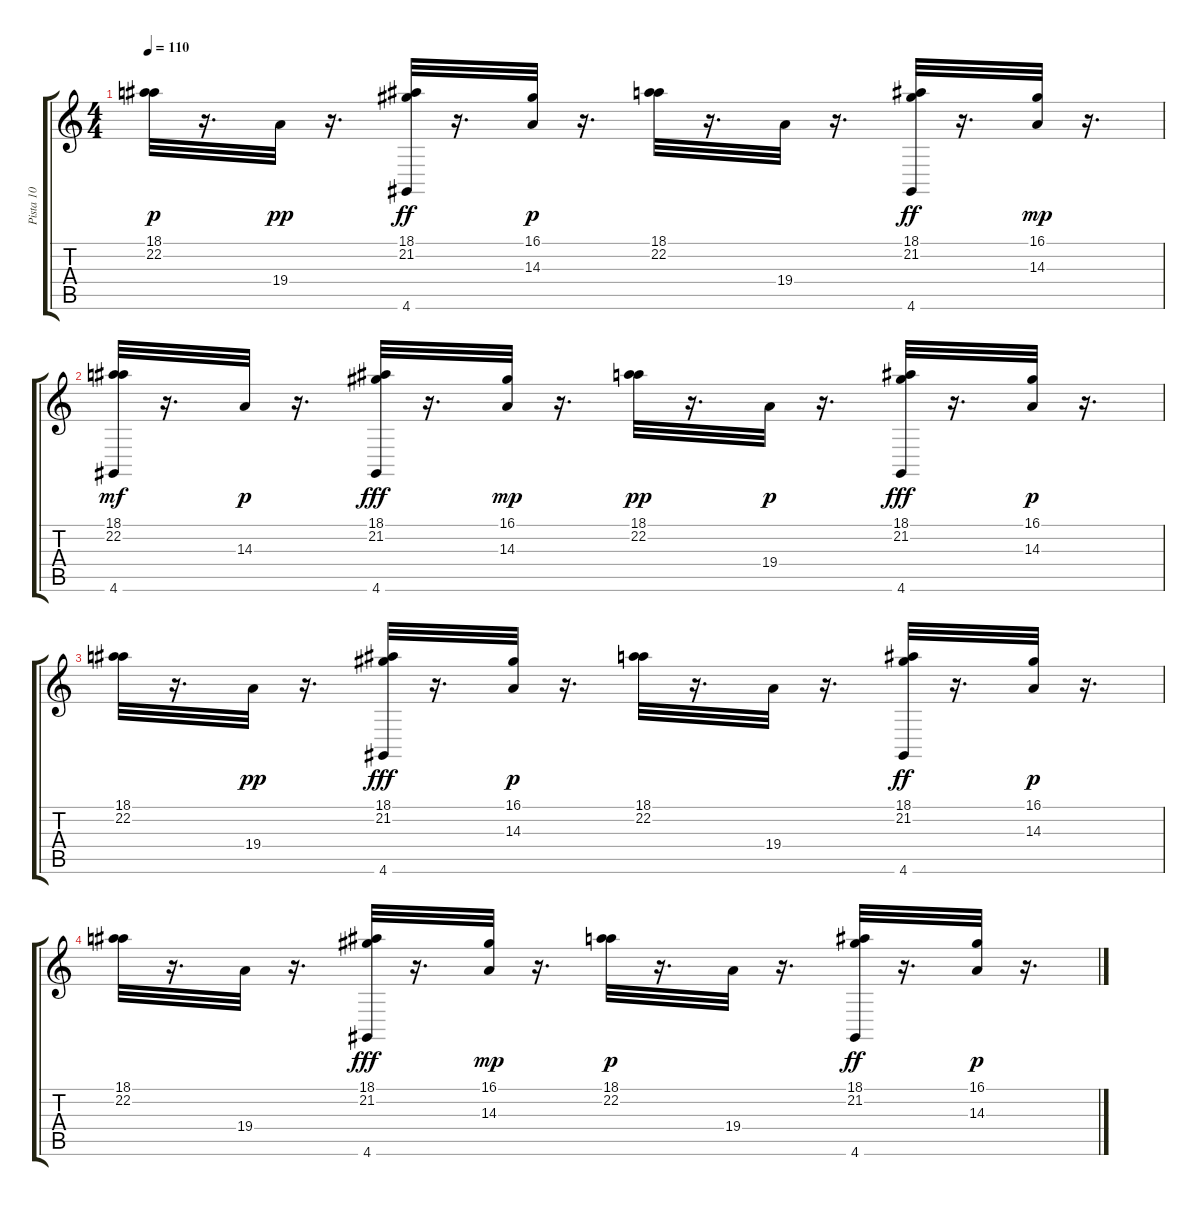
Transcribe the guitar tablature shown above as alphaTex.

\track ("Pista 10" "Pista 10") {instrument cello}
\staff {score tabs}
\tuning (E4 B3 G3 D3 A2 E2) {hide}
\ts (4 4)
\tempo 110
\clef g2
\ks c
(18.1 22.2).32{dy p} r.16{d} 19.4.32{dy pp} r.16{d} (18.1 21.2 4.6).32{dy ff} r.16{d} (16.1 14.3).32{dy p} r.16{d} (18.1 22.2).32 r.16{d} 19.4.32 r.16{d} (18.1 21.2 4.6).32{dy ff} r.16{d} (16.1 14.3).32{dy mp} r.16{d} |
(18.1 22.2 4.6).32{dy mf} r.16{d} 14.3.32{dy p} r.16{d} (18.1 21.2 4.6).32{dy fff} r.16{d} (16.1 14.3).32{dy mp} r.16{d} (18.1 22.2).32{dy pp} r.16{d} 19.4.32{dy p} r.16{d} (18.1 21.2 4.6).32{dy fff} r.16{d} (16.1 14.3).32{dy p} r.16{d} |
(18.1 22.2).32 r.16{d} 19.4.32{dy pp} r.16{d} (18.1 21.2 4.6).32{dy fff} r.16{d} (16.1 14.3).32{dy p} r.16{d} (18.1 22.2).32 r.16{d} 19.4.32 r.16{d} (18.1 21.2 4.6).32{dy ff} r.16{d} (16.1 14.3).32{dy p} r.16{d} |
(18.1 22.2).32 r.16{d} 19.4.32 r.16{d} (18.1 21.2 4.6).32{dy fff} r.16{d} (16.1 14.3).32{dy mp} r.16{d} (18.1 22.2).32{dy p} r.16{d} 19.4.32 r.16{d} (18.1 21.2 4.6).32{dy ff} r.16{d} (16.1 14.3).32{dy p} r.16{d}
